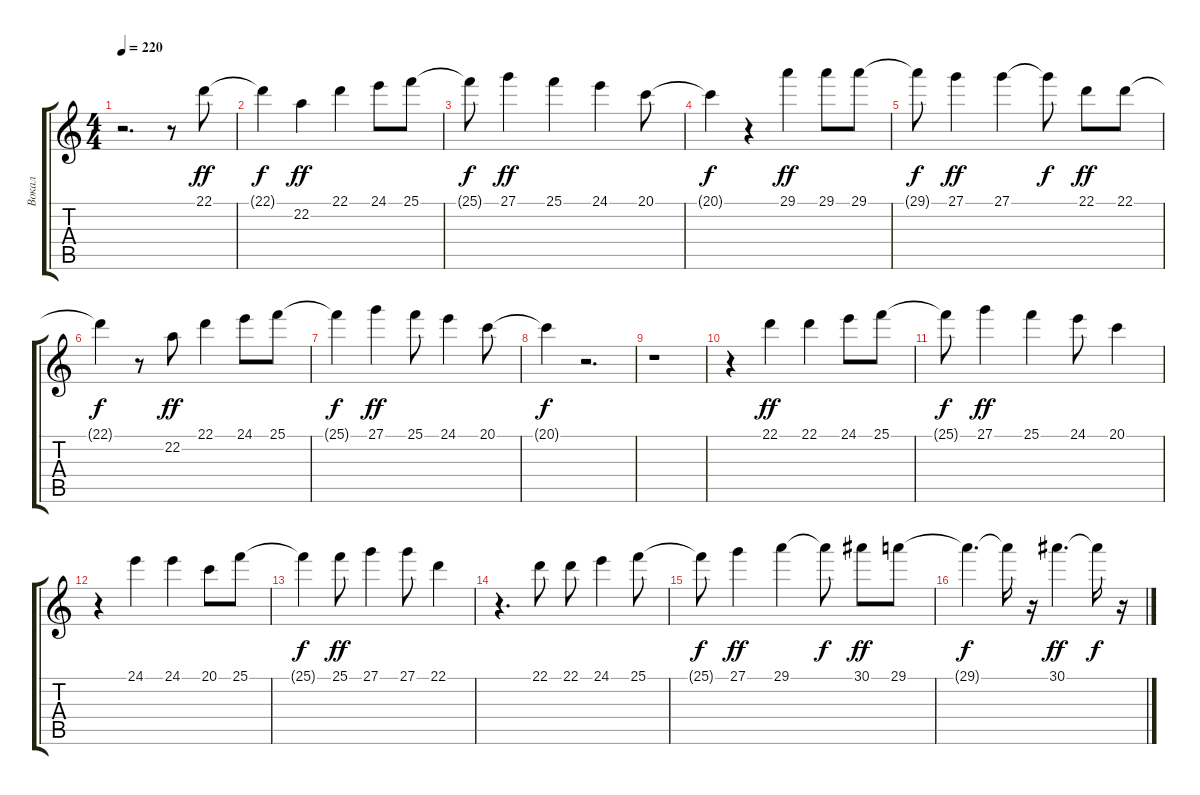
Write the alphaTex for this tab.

\track ("Вокал" "Вокал") {instrument synthvoice}
\staff {score tabs}
\tuning (E4 B3 G3 D3 A2 E2) {hide}
\ts (4 4)
\tempo 220
\clef g2
\ks c
r.2{d dy ff} r.8 22.1.8 |
22.1{t}.4{dy f} 22.2.4{dy ff} 22.1.4 24.1.8 25.1.8 |
25.1{t}.8{dy f} 27.1.4{dy ff} 25.1.4 24.1.4 20.1.8 |
20.1{t}.4{dy f} r.4 29.1.4{dy ff} 29.1.8 29.1.8 |
29.1{t}.8{dy f} 27.1.4{dy ff} 27.1.4 27.1{t}.8{dy f} 22.1.8{dy ff} 22.1.8 |
22.1{t}.4{dy f} r.8 22.2.8{dy ff} 22.1.4 24.1.8 25.1.8 |
25.1{t}.4{dy f} 27.1.4{dy ff} 25.1.8 24.1.4 20.1.8 |
20.1{t}.4{dy f} r.2{d} |
r.1 |
r.4 22.1.4{dy ff} 22.1.4 24.1.8 25.1.8 |
25.1{t}.8{dy f} 27.1.4{dy ff} 25.1.4 24.1.8 20.1.4 |
r.4 24.1.4 24.1.4 20.1.8 25.1.8 |
25.1{t}.4{dy f} 25.1.8{dy ff} 27.1.4 27.1.8 22.1.4 |
r.4{d} 22.1.8 22.1.8 24.1.4 25.1.8 |
25.1{t}.8{dy f} 27.1.4{dy ff} 29.1.4 29.1{t}.8{dy f} 30.1.8{dy ff} 29.1.8 |
29.1{t}.4{d dy f} 29.1{t}.16 r.16 30.1.4{d dy ff} 30.1{t}.16{dy f} r.16
